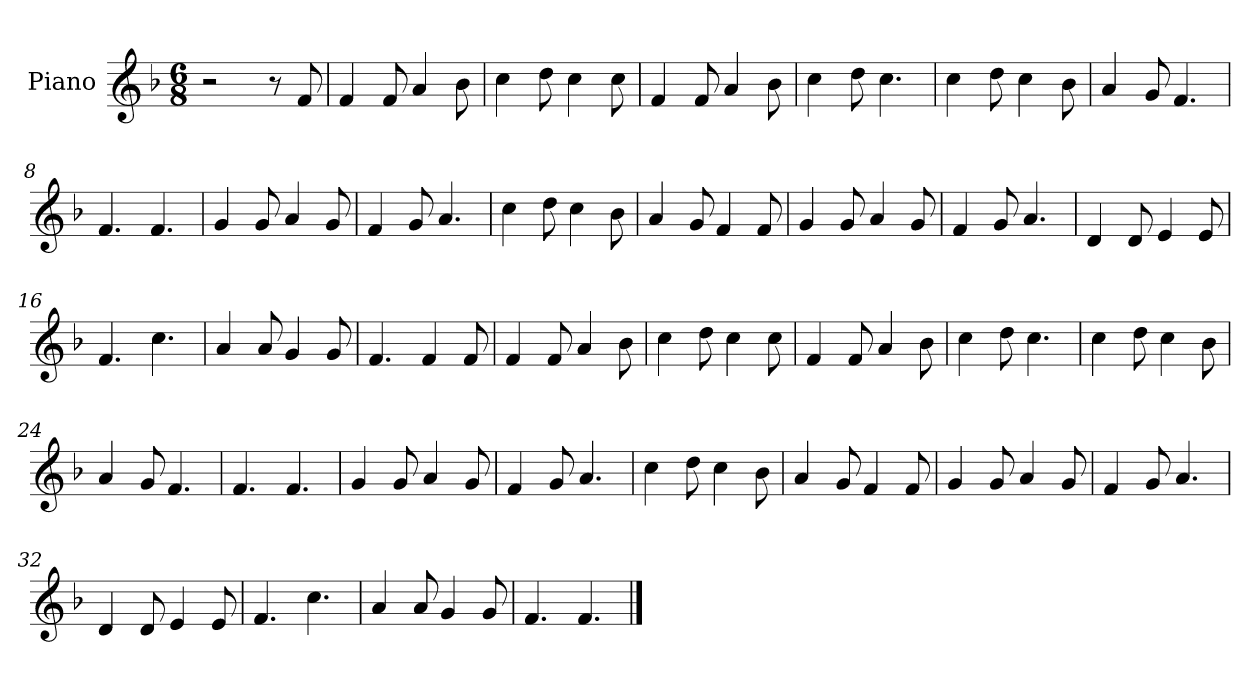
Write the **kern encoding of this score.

**kern
*part1
*staff1
*I"Piano
*I'Pno
*clefG2
*k[b-]
*M6/8
=1
2r
8r
8f/
=2
4f/
8f/
4a/
8b-\
=3
4cc\
8dd\
4cc\
8cc\
=4
4f/
8f/
4a/
8b-\
=5
4cc\
8dd\
4.cc\
=6
4cc\
8dd\
4cc\
8b-\
=7
4a/
8g/
4.f/
=8
4.f/
4.f/
=9
4g/
8g/
4a/
8g/
=10
4f/
8g/
4.a/
=11
4cc\
8dd\
4cc\
8b-\
=12
4a/
8g/
4f/
8f/
=13
4g/
8g/
4a/
8g/
=14
4f/
8g/
4.a/
=15
4d/
8d/
4e/
8e/
=16
4.f/
4.cc\
=17
4a/
8a/
4g/
8g/
=18
4.f/
4f/
8f/
=19
4f/
8f/
4a/
8b-\
=20
4cc\
8dd\
4cc\
8cc\
=21
4f/
8f/
4a/
8b-\
=22
4cc\
8dd\
4.cc\
=23
4cc\
8dd\
4cc\
8b-\
=24
4a/
8g/
4.f/
=25
4.f/
4.f/
=26
4g/
8g/
4a/
8g/
=27
4f/
8g/
4.a/
=28
4cc\
8dd\
4cc\
8b-\
=29
4a/
8g/
4f/
8f/
=30
4g/
8g/
4a/
8g/
=31
4f/
8g/
4.a/
=32
4d/
8d/
4e/
8e/
=33
4.f/
4.cc\
=34
4a/
8a/
4g/
8g/
=35
4.f/
4.f/
==
*-
